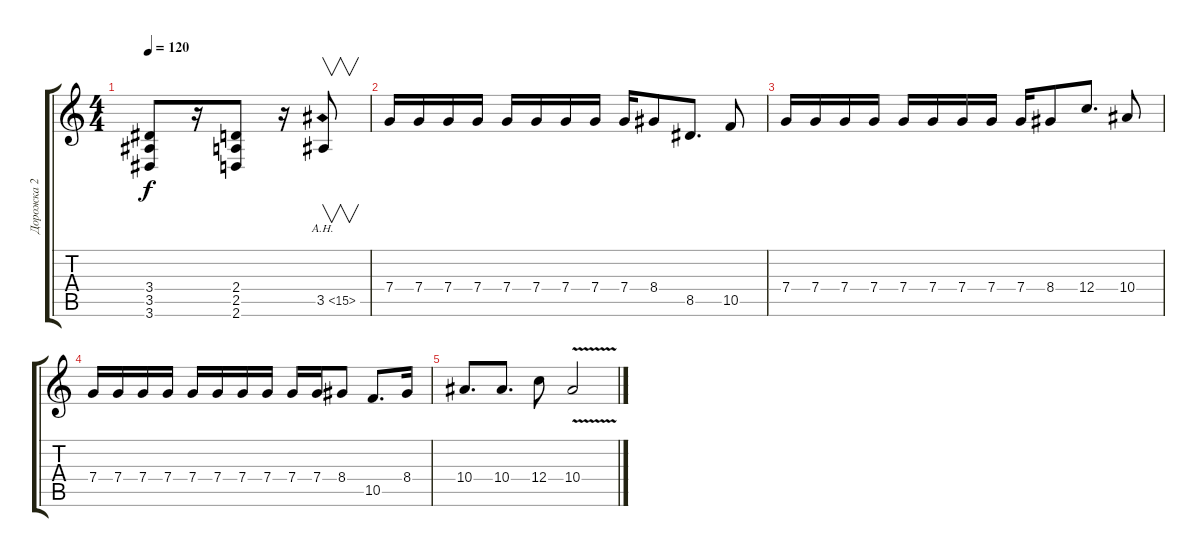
\track ("Дорожка 2" "Дорожка 2") {instrument distortionguitar}
\staff {score tabs}
\tuning (D4 A3 F3 C3 G2 C2) {hide}
\ts (4 4)
\tempo 120
\clef g2
\ks c
(3.4 3.5 3.6).8{dy f} r.16 (2.4 2.5 2.6).8 r.16 3.5{ah 12}.8{v instrument guitarharmonics} |
7.4.16{instrument distortionguitar} 7.4.16 7.4.16 7.4.16 7.4.16 7.4.16 7.4.16 7.4.16 7.4.16 8.4.8 8.5.8{d} 10.5.8 |
7.4.16 7.4.16 7.4.16 7.4.16 7.4.16 7.4.16 7.4.16 7.4.16 7.4.16 8.4.8 12.4.8{d} 10.4.8 |
7.4.16 7.4.16 7.4.16 7.4.16 7.4.16 7.4.16 7.4.16 7.4.16 7.4.16 7.4.16 8.4.8 10.5.8{d} 8.4.16 |
10.4.8{d} 10.4.8{d} 12.4.8 10.4{v}.2
